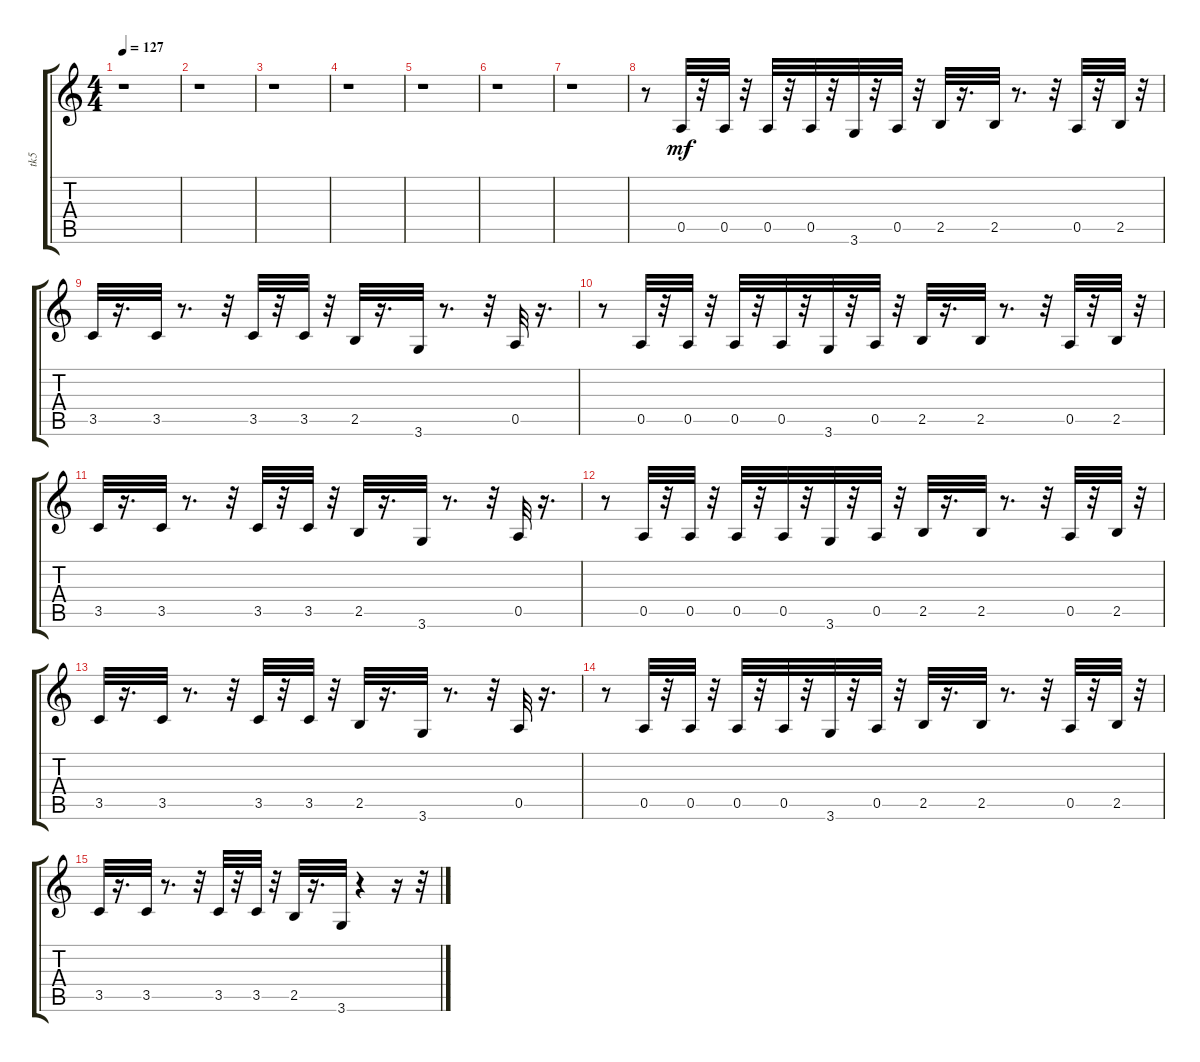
\track ("tk5" "tk5") {instrument electricguitarmuted}
\staff {score tabs}
\tuning (E4 B3 G3 D3 A2 E2) {hide}
\ts (4 4)
\tempo 127
\clef g2
\ks c
r.1{dy mf} |
r.1 |
r.1 |
r.1 |
r.1 |
r.1 |
r.1 |
r.8 0.5.32 r.32 0.5.32 r.32 0.5.32 r.32 0.5.32 r.32 3.6.32 r.32 0.5.32 r.32 2.5.32 r.16{d} 2.5.32 r.8{d} r.32 0.5.32 r.32 2.5.32 r.32 |
3.5.32 r.16{d} 3.5.32 r.8{d} r.32 3.5.32 r.32 3.5.32 r.32 2.5.32 r.16{d} 3.6.32 r.8{d} r.32 0.5.32 r.16{d} |
r.8 0.5.32 r.32 0.5.32 r.32 0.5.32 r.32 0.5.32 r.32 3.6.32 r.32 0.5.32 r.32 2.5.32 r.16{d} 2.5.32 r.8{d} r.32 0.5.32 r.32 2.5.32 r.32 |
3.5.32 r.16{d} 3.5.32 r.8{d} r.32 3.5.32 r.32 3.5.32 r.32 2.5.32 r.16{d} 3.6.32 r.8{d} r.32 0.5.32 r.16{d} |
r.8 0.5.32 r.32 0.5.32 r.32 0.5.32 r.32 0.5.32 r.32 3.6.32 r.32 0.5.32 r.32 2.5.32 r.16{d} 2.5.32 r.8{d} r.32 0.5.32 r.32 2.5.32 r.32 |
3.5.32 r.16{d} 3.5.32 r.8{d} r.32 3.5.32 r.32 3.5.32 r.32 2.5.32 r.16{d} 3.6.32 r.8{d} r.32 0.5.32 r.16{d} |
r.8 0.5.32 r.32 0.5.32 r.32 0.5.32 r.32 0.5.32 r.32 3.6.32 r.32 0.5.32 r.32 2.5.32 r.16{d} 2.5.32 r.8{d} r.32 0.5.32 r.32 2.5.32 r.32 |
3.5.32 r.16{d} 3.5.32 r.8{d} r.32 3.5.32 r.32 3.5.32 r.32 2.5.32 r.16{d} 3.6.32 r.4 r.16 r.32
